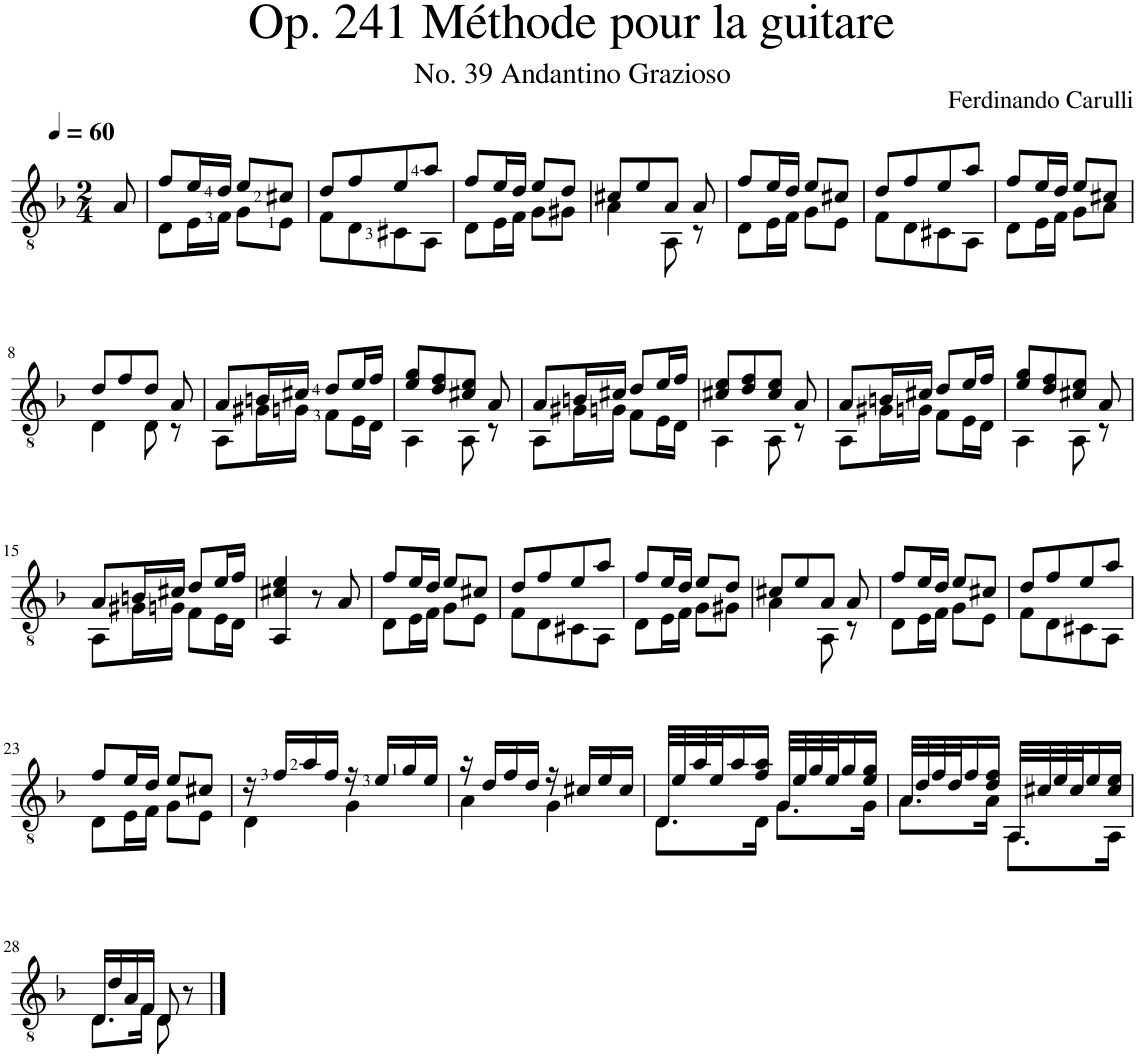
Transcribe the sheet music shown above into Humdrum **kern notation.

**kern
*part1
*staff1
*I"Classical Guitar
*I'Guit.
*clefGv2
*k[b-]
*M2/4
*MM60
=
8A/
=1
*^
8f/L	8D\L
16e/L	16E\L
16d/JJ	16F\JJ
8e/L	8G\L
8c#X/J	8E\J
=2	=2
8d/L	8F\L
8f/	8D\
8e/	8C#X\
8a/J	8AA\J
=3	=3
8f/L	8D\L
16e/L	16E\L
16d/JJ	16F\JJ
8e/L	8G\L
8d/J	8G#X\J
=4	=4
8c#X/L	4A\
8e/	.
8A/J	8AA\
8A/	8r
=5	=5
8f/L	8D\L
16e/L	16E\L
16d/JJ	16F\JJ
8e/L	8G\L
8c#X/J	8E\J
=6	=6
8d/L	8F\L
8f/	8D\
8e/	8C#X\
8a/J	8AA\J
=7	=7
8f/L	8D\L
16e/L	16E\L
16d/JJ	16F\JJ
8e/L	8G\L
8c#X/J	8A\J
!!LO:LB:g=z	!!
=8	=8
8d/L	4D\
8f/	.
8d/J	8D\
8A/	8r
=9	=9
8A/L	8AA\L
16Bn/L	16G#X\L
16c#X/JJ	16Gn\JJ
8d/L	8F\L
16e/L	16E\L
16f/JJ	16D\JJ
=10	=10
8e/ 8g/L	4AA\
8d/ 8f/	.
8c#X/ 8e/J	8AA\
8A/	8r
=11	=11
8A/L	8AA\L
16Bn/L	16G#X\L
16c#X/JJ	16Gn\JJ
8d/L	8F\L
16e/L	16E\L
16f/JJ	16D\JJ
=12	=12
8c#X/ 8e/L	4AA\
8d/ 8f/	.
8c#/ 8e/J	8AA\
8A/	8r
=13	=13
8A/L	8AA\L
16Bn/L	16G#X\L
16c#X/JJ	16Gn\JJ
8d/L	8F\L
16e/L	16E\L
16f/JJ	16D\JJ
=14	=14
8e/ 8g/L	4AA\
8d/ 8f/	.
8c#X/ 8e/J	8AA\
8A/	8r
!!LO:LB:g=z	!!
=15	=15
8A/L	8AA\L
16Bn/L	16G#X\L
16c#X/JJ	16Gn\JJ
8d/L	8F\L
16e/L	16E\L
16f/JJ	16D\JJ
*v	*v
=16
4AA/ 4c#X/ 4e/
8r
8A/
=17
*^
8f/L	8D\L
16e/L	16E\L
16d/JJ	16F\JJ
8e/L	8G\L
8c#X/J	8E\J
=18	=18
8d/L	8F\L
8f/	8D\
8e/	8C#X\
8a/J	8AA\J
=19	=19
8f/L	8D\L
16e/L	16E\L
16d/JJ	16F\JJ
8e/L	8G\L
8d/J	8G#X\J
=20	=20
8c#X/L	4A\
8e/	.
8A/J	8AA\
8A/	8r
=21	=21
8f/L	8D\L
16e/L	16E\L
16d/JJ	16F\JJ
8e/L	8G\L
8c#X/J	8E\J
=22	=22
8d/L	8F\L
8f/	8D\
8e/	8C#X\
8a/J	8AA\J
!!LO:LB:g=z	!!
=23	=23
8f/L	8D\L
16e/L	16E\L
16d/JJ	16F\JJ
8e/L	8G\L
8c#X/J	8E\J
=24	=24
16r	4D\
16f/LL	.
16a/	.
16f/JJ	.
16r	4G\
16e/LL	.
16g/	.
16e/JJ	.
=25	=25
16r	4A\
16d/LL	.
16f/	.
16d/JJ	.
16r	4G\
16c#X/LL	.
16e/	.
16c#/JJ	.
=26	=26
32D/LLL	8.D\L
32e/	.
32a/	.
32e/J	.
16a/	.
16f/ 16a/JJ	16D\Jk
32G/LLL	8.G\L
32e/	.
32g/	.
32e/J	.
16g/	.
16e/ 16g/JJ	16G\Jk
=27	=27
32A/LLL	8.A\L
32d/	.
32f/	.
32d/J	.
16f/	.
16d/ 16f/JJ	16A\Jk
32AA/LLL	8.AA\L
32c#X/	.
32e/	.
32c#/J	.
16e/	.
16c#/ 16e/JJ	16AA\Jk
!!LO:LB:g=z	!!
=28	=28
16D/LL	8.D\L
16d/	.
16A/	.
16F/JJ	16F\Jk
8D/	8D\
8r	8ryy
*v	*v
==
*-
